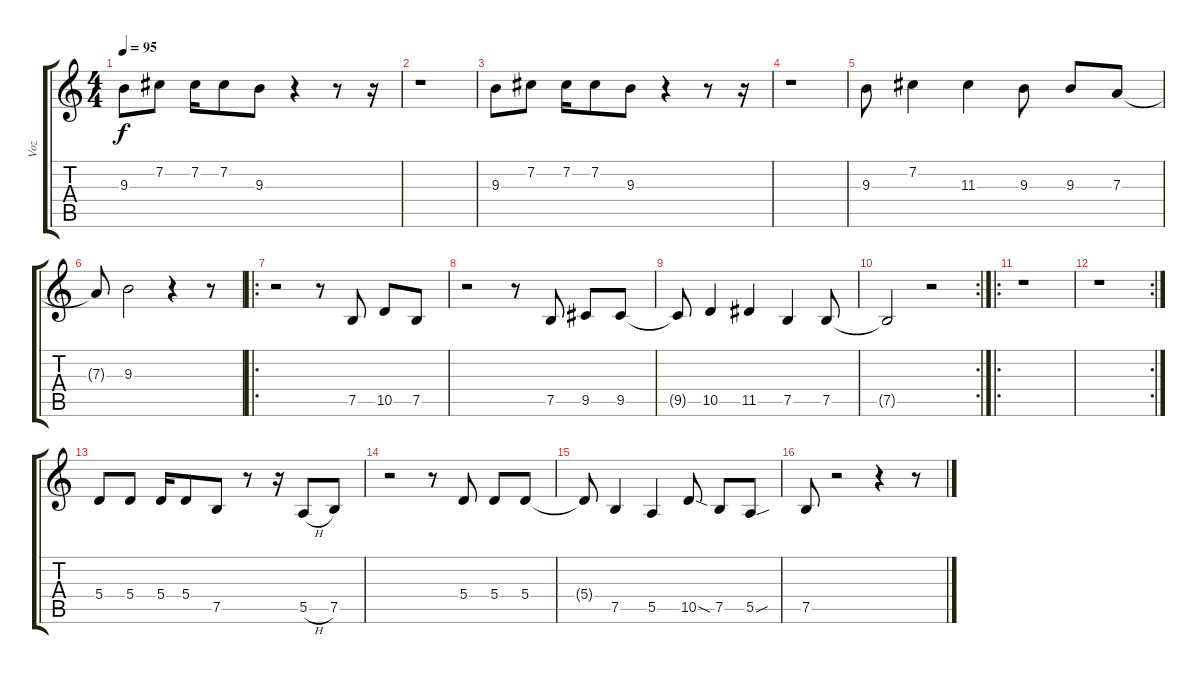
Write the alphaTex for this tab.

\track ("Voz" "Voz") {instrument contrabass}
\staff {score tabs}
\tuning (B3 Gb3 D3 A2 E2 B1) {hide}
\ts (4 4)
\tempo 95
\clef g2
\ks c
9.3.8{dy f} 7.2.8 7.2.16 7.2.8 9.3.8 r.4 r.8 r.16 |
r.1 |
9.3.8 7.2.8 7.2.16 7.2.8 9.3.8 r.4 r.8 r.16 |
r.1 |
9.3.8 7.2.4 11.3.4 9.3.8 9.3.8 7.3.8 |
7.3{t}.8 9.3.2 r.4 r.8 |
\ro
r.2 r.8 7.5.8 10.5.8 7.5.8 |
r.2 r.8 7.5.8 9.5.8 9.5.8 |
9.5{t}.8 10.5.4 11.5.4 7.5.4 7.5.8 |
\rc 2
7.5{t}.2 r.2 |
\ro
r.1 |
\rc 2
r.1 |
5.4.8 5.4.8 5.4.16 5.4.8 7.5.8 r.8 r.16 5.5{h}.8 7.5.8 |
r.2 r.8 5.4.8 5.4.8 5.4.8 |
5.4{t}.8 7.5.4 5.5.4 10.5{sod}.8 7.5.8 5.5{sou}.8 |
7.5.8 r.2 r.4 r.8
